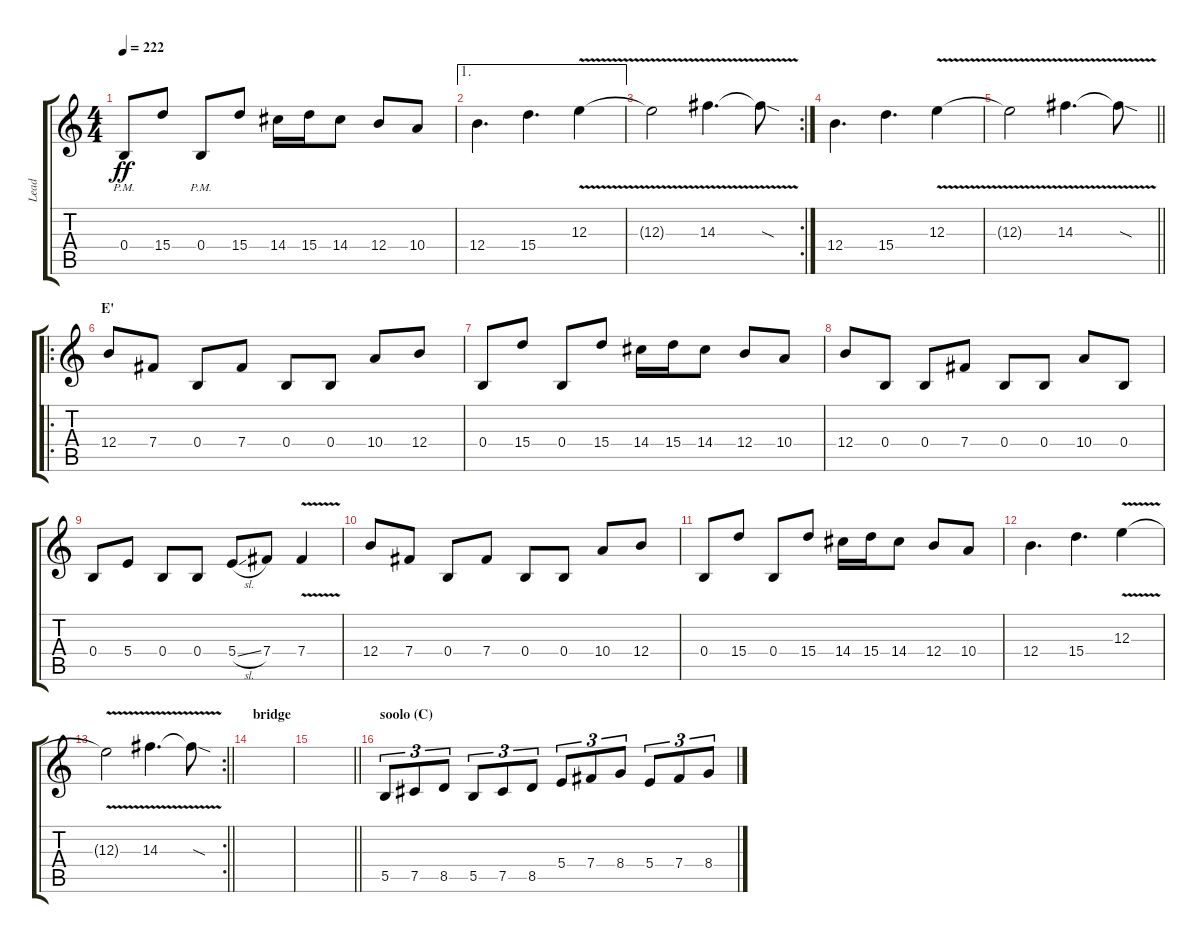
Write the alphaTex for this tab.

\track ("Lead" "Lead") {instrument distortionguitar}
\staff {score tabs}
\tuning (Db4 Ab3 E3 B2 Gb2 B1) {hide}
\ts (4 4)
\tempo 222
\clef g2
\ks c
0.4{pm}.8{dy ff} 15.4.8 0.4{pm}.8 15.4.8 14.4.16 15.4.16 14.4.8 12.4.8 10.4.8 |
\ae 1
12.4.4{d} 15.4.4{d} 12.3{v}.4 |
\rc 2
12.3{t}.2 14.3{v}.4{d} 14.3{sod t}.8 |
12.4.4{d} 15.4.4{d} 12.3{v}.4 |
\barLineRight lightlight
12.3{t}.2 14.3{v}.4{d} 14.3{sod t}.8 |
\ro
\section ("" "E'")
12.4.8{volume 16} 7.4.8 0.4.8 7.4.8 0.4.8 0.4.8 10.4.8 12.4.8 |
0.4.8 15.4.8 0.4.8 15.4.8 14.4.16 15.4.16 14.4.8 12.4.8 10.4.8 |
12.4.8 0.4.8 0.4.8 7.4.8 0.4.8 0.4.8 10.4.8 0.4.8 |
0.4.8 5.4.8 0.4.8 0.4.8 5.4{sl}.8 7.4.8 7.4{v}.4 |
12.4.8{volume 16} 7.4.8 0.4.8 7.4.8 0.4.8 0.4.8 10.4.8 12.4.8 |
0.4.8 15.4.8 0.4.8 15.4.8 14.4.16 15.4.16 14.4.8 12.4.8 10.4.8 |
12.4.4{d} 15.4.4{d} 12.3{v}.4 |
\rc 2
\barLineRight lightlight
12.3{t}.2 14.3{v}.4{d} 14.3{sod t}.8 |
\section ("" "bridge")
|
\barLineRight lightlight
|
\section ("" "soolo (C)")
5.5.8{tu (3 2)} 7.5.8{tu (3 2)} 8.5.8{tu (3 2)} 5.5.8{tu (3 2)} 7.5.8{tu (3 2)} 8.5.8{tu (3 2)} 5.4.8{tu (3 2)} 7.4.8{tu (3 2)} 8.4.8{tu (3 2)} 5.4.8{tu (3 2)} 7.4.8{tu (3 2)} 8.4.8{tu (3 2)}
